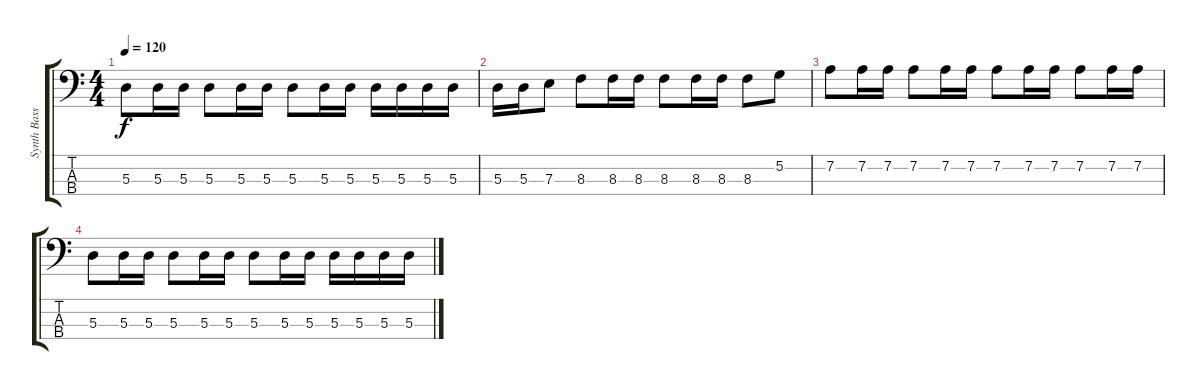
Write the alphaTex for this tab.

\track ("Synth Bass" "Synth Bass") {instrument synthbass1}
\staff {score tabs}
\tuning (G2 D2 A1 E1) {hide}
\ts (4 4)
\tempo 120
\clef f4
\ks c
5.3.8{dy f} 5.3.16 5.3.16 5.3.8 5.3.16 5.3.16 5.3.8 5.3.16 5.3.16 5.3.16 5.3.16 5.3.16 5.3.16 |
5.3.16 5.3.16 7.3.8 8.3.8 8.3.16 8.3.16 8.3.8 8.3.16 8.3.16 8.3.8 5.2.8 |
7.2.8 7.2.16 7.2.16 7.2.8 7.2.16 7.2.16 7.2.8 7.2.16 7.2.16 7.2.8 7.2.16 7.2.16 |
5.3.8 5.3.16 5.3.16 5.3.8 5.3.16 5.3.16 5.3.8 5.3.16 5.3.16 5.3.16 5.3.16 5.3.16 5.3.16
